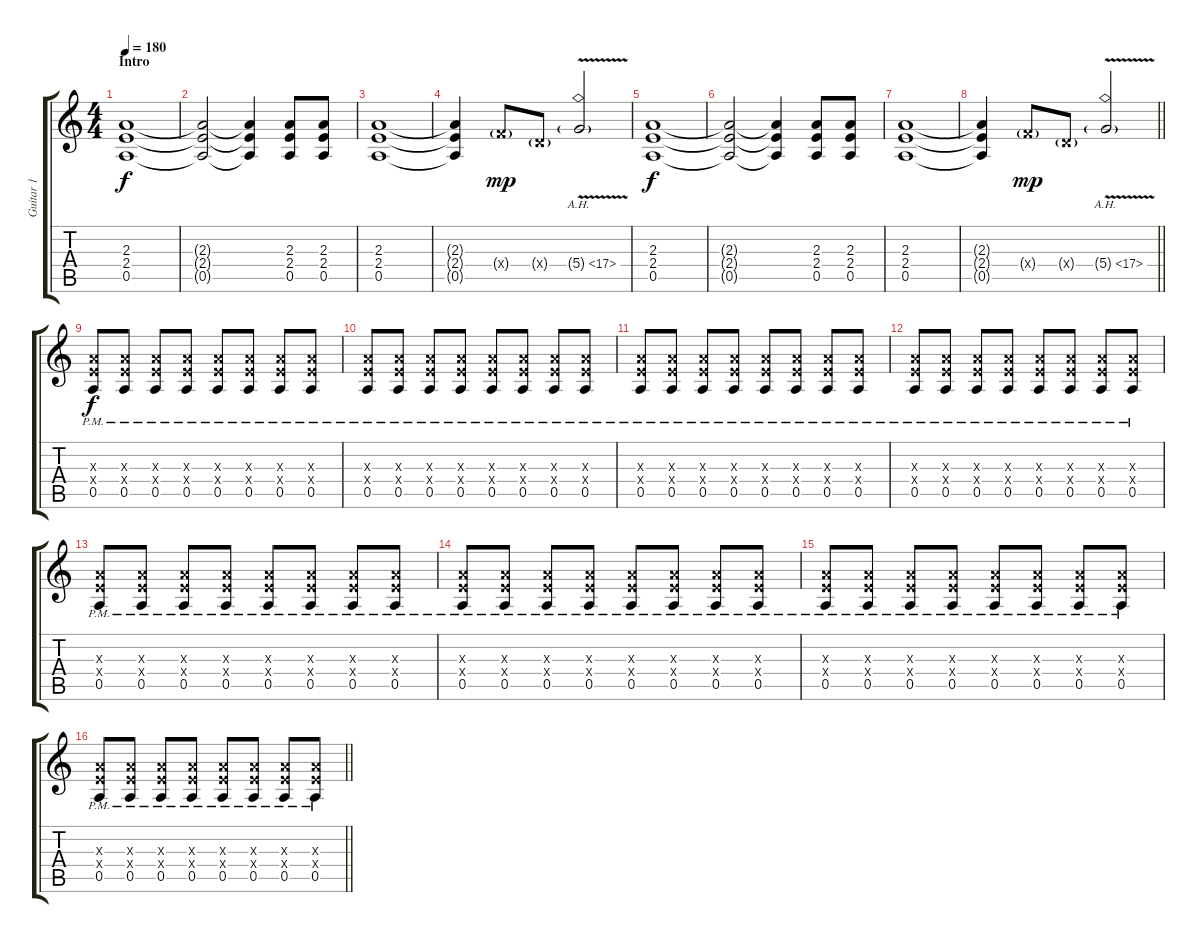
\track ("Guitar 1" "Guitar 1") {instrument distortionguitar}
\staff {score tabs}
\tuning (E4 B3 G3 D3 A2 E2) {hide}
\ts (4 4)
\section ("" "Intro")
\tempo 180
\clef g2
\ks c
(2.3 2.4 0.5).1{dy f} |
(2.3{t} 2.4{t} 0.5{t}).2 (2.3{t} 2.4{t} 0.5{t}).4 (2.3 2.4 0.5).8 (2.3 2.4 0.5).8 |
(2.3 2.4 0.5).1 |
(2.3{t} 2.4{t} 0.5{t}).4 3.4{g x}.8{dy mp} 0.4{g x}.8 5.4{ah 12 v g}.2 |
(2.3 2.4 0.5).1{dy f} |
(2.3{t} 2.4{t} 0.5{t}).2 (2.3{t} 2.4{t} 0.5{t}).4 (2.3 2.4 0.5).8 (2.3 2.4 0.5).8 |
(2.3 2.4 0.5).1 |
\barLineRight lightlight
(2.3{t} 2.4{t} 0.5{t}).4 3.4{g x}.8{dy mp} 0.4{g x}.8 5.4{ah 12 v g}.2 |
(2.3{x} 2.4{pm x} 0.5).8{dy f} (2.3{x} 2.4{pm x} 0.5).8 (2.3{x} 2.4{pm x} 0.5).8 (2.3{x} 2.4{pm x} 0.5).8 (2.3{x} 2.4{pm x} 0.5).8 (2.3{x} 2.4{pm x} 0.5).8 (2.3{x} 2.4{pm x} 0.5).8 (2.3{x} 2.4{pm x} 0.5).8 |
(2.3{x} 2.4{pm x} 0.5).8 (2.3{x} 2.4{pm x} 0.5).8 (2.3{x} 2.4{pm x} 0.5).8 (2.3{x} 2.4{pm x} 0.5).8 (2.3{x} 2.4{pm x} 0.5).8 (2.3{x} 2.4{pm x} 0.5).8 (2.3{x} 2.4{pm x} 0.5).8 (2.3{x} 2.4{pm x} 0.5).8 |
(2.3{x} 2.4{pm x} 0.5).8 (2.3{x} 2.4{pm x} 0.5).8 (2.3{x} 2.4{pm x} 0.5).8 (2.3{x} 2.4{pm x} 0.5).8 (2.3{x} 2.4{pm x} 0.5).8 (2.3{x} 2.4{pm x} 0.5).8 (2.3{x} 2.4{pm x} 0.5).8 (2.3{x} 2.4{pm x} 0.5).8 |
(2.3{x} 2.4{pm x} 0.5).8 (2.3{x} 2.4{pm x} 0.5).8 (2.3{x} 2.4{pm x} 0.5).8 (2.3{x} 2.4{pm x} 0.5).8 (2.3{x} 2.4{pm x} 0.5).8 (2.3{x} 2.4{pm x} 0.5).8 (2.3{x} 2.4{pm x} 0.5).8 (2.3{x} 2.4{pm x} 0.5).8 |
(2.3{x} 2.4{pm x} 0.5).8 (2.3{x} 2.4{pm x} 0.5).8 (2.3{x} 2.4{pm x} 0.5).8 (2.3{x} 2.4{pm x} 0.5).8 (2.3{x} 2.4{pm x} 0.5).8 (2.3{x} 2.4{pm x} 0.5).8 (2.3{x} 2.4{pm x} 0.5).8 (2.3{x} 2.4{pm x} 0.5).8 |
(2.3{x} 2.4{pm x} 0.5).8 (2.3{x} 2.4{pm x} 0.5).8 (2.3{x} 2.4{pm x} 0.5).8 (2.3{x} 2.4{pm x} 0.5).8 (2.3{x} 2.4{pm x} 0.5).8 (2.3{x} 2.4{pm x} 0.5).8 (2.3{x} 2.4{pm x} 0.5).8 (2.3{x} 2.4{pm x} 0.5).8 |
(2.3{x} 2.4{pm x} 0.5).8 (2.3{x} 2.4{pm x} 0.5).8 (2.3{x} 2.4{pm x} 0.5).8 (2.3{x} 2.4{pm x} 0.5).8 (2.3{x} 2.4{pm x} 0.5).8 (2.3{x} 2.4{pm x} 0.5).8 (2.3{x} 2.4{pm x} 0.5).8 (2.3{x} 2.4{pm x} 0.5).8 |
\barLineRight lightlight
(2.3{x} 2.4{pm x} 0.5).8 (2.3{x} 2.4{pm x} 0.5).8 (2.3{x} 2.4{pm x} 0.5).8 (2.3{x} 2.4{pm x} 0.5).8 (2.3{x} 2.4{pm x} 0.5).8 (2.3{x} 2.4{pm x} 0.5).8 (2.3{x} 2.4{pm x} 0.5).8 (2.3{x} 2.4{pm x} 0.5).8
